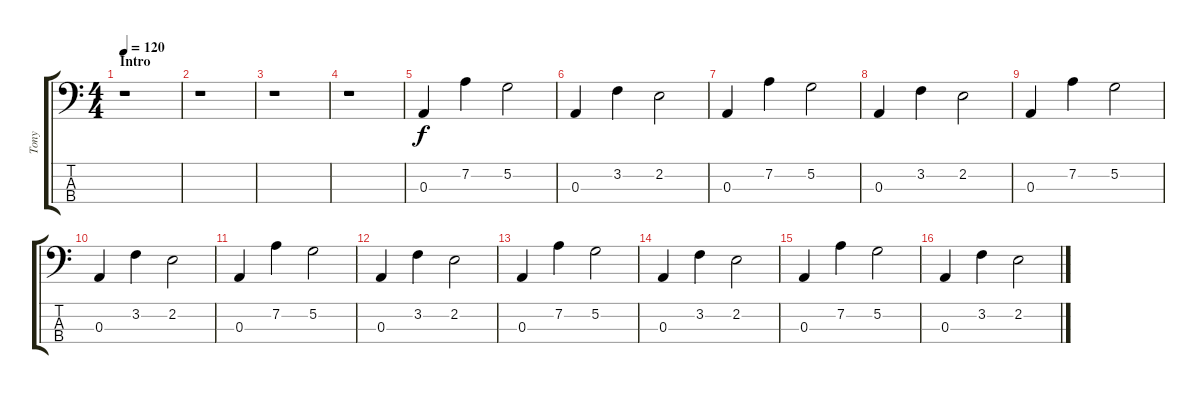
\track ("Tony" "Tony") {instrument electricbassfinger}
\staff {score tabs}
\tuning (G2 D2 A1 E1) {hide}
\ts (4 4)
\section ("" "Intro")
\tempo 120
\clef f4
\ks c
r.1{dy f instrument electricbassfinger} |
r.1 |
r.1 |
r.1 |
0.3.4 7.2.4 5.2.2 |
0.3.4 3.2.4 2.2.2 |
0.3.4 7.2.4 5.2.2 |
0.3.4 3.2.4 2.2.2 |
0.3.4 7.2.4 5.2.2 |
0.3.4 3.2.4 2.2.2 |
0.3.4 7.2.4 5.2.2 |
0.3.4 3.2.4 2.2.2 |
0.3.4 7.2.4 5.2.2 |
0.3.4 3.2.4 2.2.2 |
0.3.4 7.2.4 5.2.2 |
0.3.4 3.2.4 2.2.2
